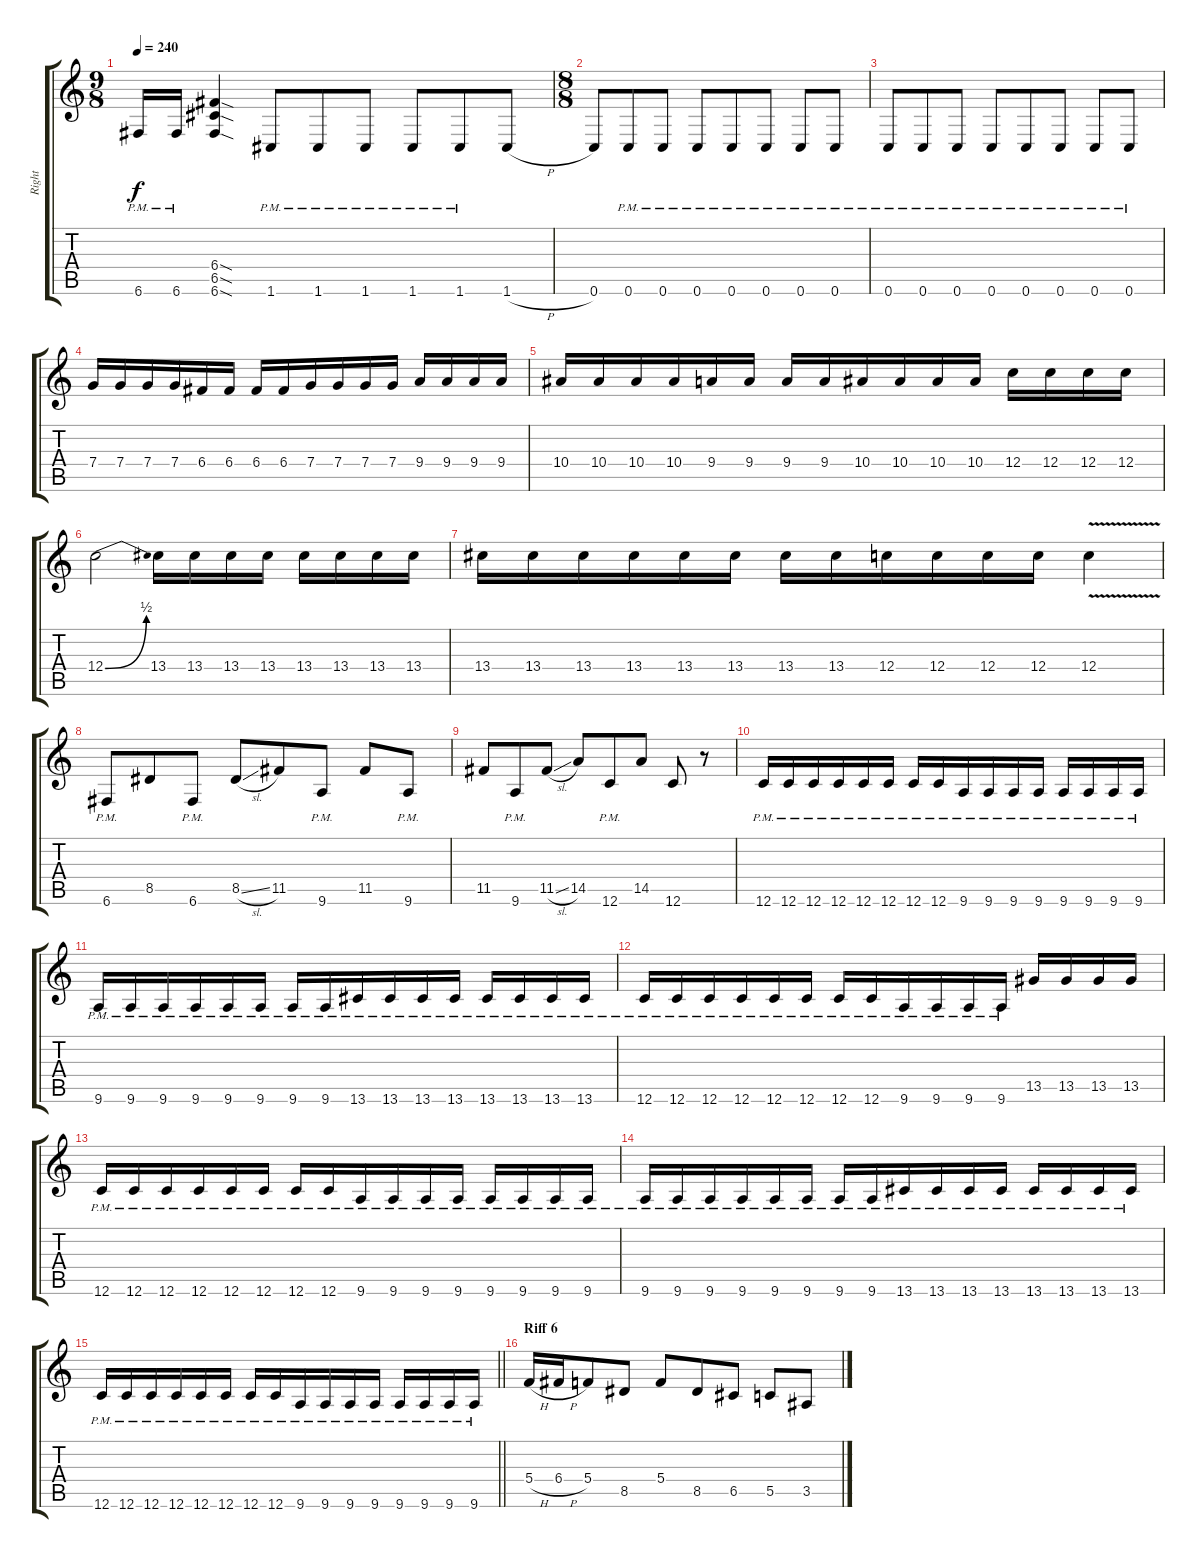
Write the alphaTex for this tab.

\track ("Right" "Right") {instrument distortionguitar}
\staff {score tabs}
\tuning (D4 A3 F3 C3 G2 C2) {hide}
\ts (9 8)
\tempo 240
\clef g2
\ks c
6.6{pm}.16{dy f} 6.6{pm}.16 (6.4{sod} 6.5{sod} 6.6{sod}).4 1.6{pm}.8 1.6{pm}.8 1.6{pm}.8 1.6{pm}.8 1.6{pm}.8 1.6{h}.8 |
\ts (8 8)
0.6.8 0.6{pm}.8 0.6{pm}.8 0.6{pm}.8 0.6{pm}.8 0.6{pm}.8 0.6{pm}.8 0.6{pm}.8 |
0.6{pm}.8 0.6{pm}.8 0.6{pm}.8 0.6{pm}.8 0.6{pm}.8 0.6{pm}.8 0.6{pm}.8 0.6{pm}.8 |
7.4.16 7.4.16 7.4.16 7.4.16 6.4.16 6.4.16 6.4.16 6.4.16 7.4.16 7.4.16 7.4.16 7.4.16 9.4.16 9.4.16 9.4.16 9.4.16 |
10.4.16 10.4.16 10.4.16 10.4.16 9.4.16 9.4.16 9.4.16 9.4.16 10.4.16 10.4.16 10.4.16 10.4.16 12.4.16 12.4.16 12.4.16 12.4.16 |
12.4{be (bend 0 0 60 2)}.2 13.4.16 13.4.16 13.4.16 13.4.16 13.4.16 13.4.16 13.4.16 13.4.16 |
13.4.16 13.4.16 13.4.16 13.4.16 13.4.16 13.4.16 13.4.16 13.4.16 12.4.16 12.4.16 12.4.16 12.4.16 12.4{v}.4 |
6.6{pm}.8 8.5.8 6.6{pm}.8 8.5{sl}.8 11.5.8 9.6{pm}.8 11.5.8 9.6{pm}.8 |
11.5.8 9.6{pm}.8 11.5{sl}.8 14.5.8 12.6{pm}.8 14.5.8 12.6.8 r.8 |
12.6{pm}.16 12.6{pm}.16 12.6{pm}.16 12.6{pm}.16 12.6{pm}.16 12.6{pm}.16 12.6{pm}.16 12.6{pm}.16 9.6{pm}.16 9.6{pm}.16 9.6{pm}.16 9.6{pm}.16 9.6{pm}.16 9.6{pm}.16 9.6{pm}.16 9.6{pm}.16 |
9.6{pm}.16 9.6{pm}.16 9.6{pm}.16 9.6{pm}.16 9.6{pm}.16 9.6{pm}.16 9.6{pm}.16 9.6{pm}.16 13.6{pm}.16 13.6{pm}.16 13.6{pm}.16 13.6{pm}.16 13.6{pm}.16 13.6{pm}.16 13.6{pm}.16 13.6{pm}.16 |
12.6{pm}.16 12.6{pm}.16 12.6{pm}.16 12.6{pm}.16 12.6{pm}.16 12.6{pm}.16 12.6{pm}.16 12.6{pm}.16 9.6{pm}.16 9.6{pm}.16 9.6{pm}.16 9.6{pm}.16 13.5.16 13.5.16 13.5.16 13.5.16 |
12.6{pm}.16 12.6{pm}.16 12.6{pm}.16 12.6{pm}.16 12.6{pm}.16 12.6{pm}.16 12.6{pm}.16 12.6{pm}.16 9.6{pm}.16 9.6{pm}.16 9.6{pm}.16 9.6{pm}.16 9.6{pm}.16 9.6{pm}.16 9.6{pm}.16 9.6{pm}.16 |
9.6{pm}.16 9.6{pm}.16 9.6{pm}.16 9.6{pm}.16 9.6{pm}.16 9.6{pm}.16 9.6{pm}.16 9.6{pm}.16 13.6{pm}.16 13.6{pm}.16 13.6{pm}.16 13.6{pm}.16 13.6{pm}.16 13.6{pm}.16 13.6{pm}.16 13.6{pm}.16 |
\barLineRight lightlight
12.6{pm}.16 12.6{pm}.16 12.6{pm}.16 12.6{pm}.16 12.6{pm}.16 12.6{pm}.16 12.6{pm}.16 12.6{pm}.16 9.6{pm}.16 9.6{pm}.16 9.6{pm}.16 9.6{pm}.16 9.6{pm}.16 9.6{pm}.16 9.6{pm}.16 9.6{pm}.16 |
\section ("" "Riff 6")
5.4{h}.16 6.4{h}.16 5.4.8 8.5.8 5.4.8 8.5.8 6.5.8 5.5.8 3.5.8
